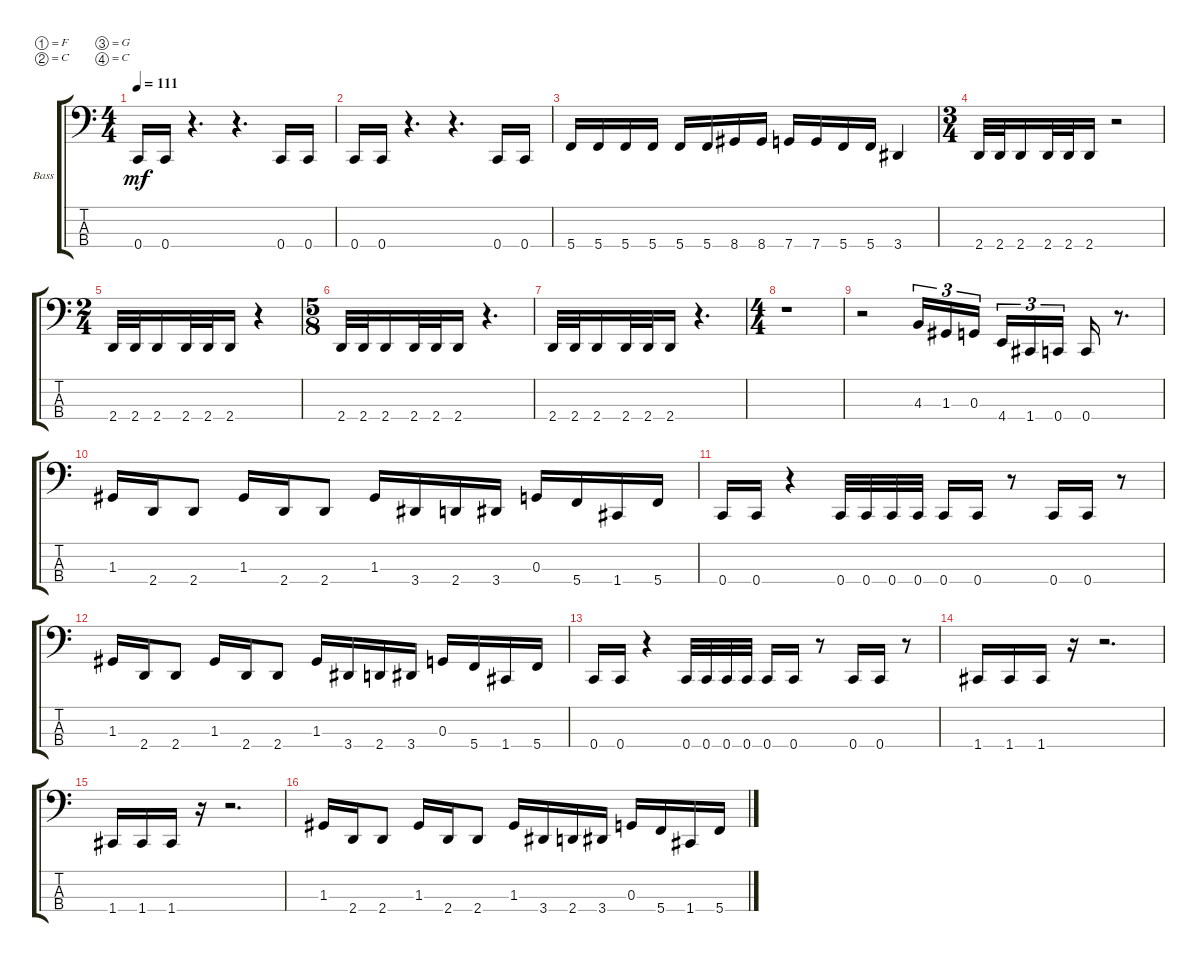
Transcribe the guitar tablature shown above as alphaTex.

\defaultSystemsLayout 4
\bracketExtendMode groupsimilarinstruments
\firstSystemTrackNameOrientation horizontal
\otherSystemsTrackNameOrientation horizontal
\track ("Bass" "Bass") {instrument electricbassfinger}
\staff {score tabs}
\tuning (F2 C2 G1 C1)
\ts (4 4)
\tempo 111
\clef f4
\ks c
0.4.16{dy mf} 0.4.16 r.4{d} r.4{d} 0.4.16 0.4.16 |
0.4.16 0.4.16 r.4{d} r.4{d} 0.4.16 0.4.16 |
5.4.16 5.4.16 5.4.16 5.4.16 5.4.16 5.4.16 8.4.16 8.4.16 7.4.16 7.4.16 5.4.16 5.4.16 3.4.4 |
\ts (3 4)
2.4.32 2.4.32 2.4.16 2.4.32 2.4.32 2.4.16 r.2 |
\ts (2 4)
2.4.32 2.4.32 2.4.16 2.4.32 2.4.32 2.4.16 r.4 |
\ts (5 8)
2.4.32 2.4.32 2.4.16 2.4.32 2.4.32 2.4.16 r.4{d} |
2.4.32 2.4.32 2.4.16 2.4.32 2.4.32 2.4.16 r.4{d} |
\ts (4 4)
r.1 |
r.2 4.3.16{tu (3 2)} 1.3.16{tu (3 2)} 0.3.16{tu (3 2)} 4.4.16{tu (3 2)} 1.4.16{tu (3 2)} 0.4.16{tu (3 2)} 0.4.16 r.8{d} |
1.3.16 2.4.16 2.4.8 1.3.16 2.4.16 2.4.8 1.3.16 3.4.16 2.4.16 3.4.16 0.3.16 5.4.16 1.4.16 5.4.16 |
0.4.16 0.4.16 r.4 0.4.32 0.4.32 0.4.32 0.4.32 0.4.16 0.4.16 r.8 0.4.16 0.4.16 r.8 |
1.3.16 2.4.16 2.4.8 1.3.16 2.4.16 2.4.8 1.3.16 3.4.16 2.4.16 3.4.16 0.3.16 5.4.16 1.4.16 5.4.16 |
0.4.16 0.4.16 r.4 0.4.32 0.4.32 0.4.32 0.4.32 0.4.16 0.4.16 r.8 0.4.16 0.4.16 r.8 |
1.4.16 1.4.16 1.4.16 r.16 r.2{d} |
1.4.16 1.4.16 1.4.16 r.16 r.2{d} |
1.3.16 2.4.16 2.4.8 1.3.16 2.4.16 2.4.8 1.3.16 3.4.16 2.4.16 3.4.16 0.3.16 5.4.16 1.4.16 5.4.16
